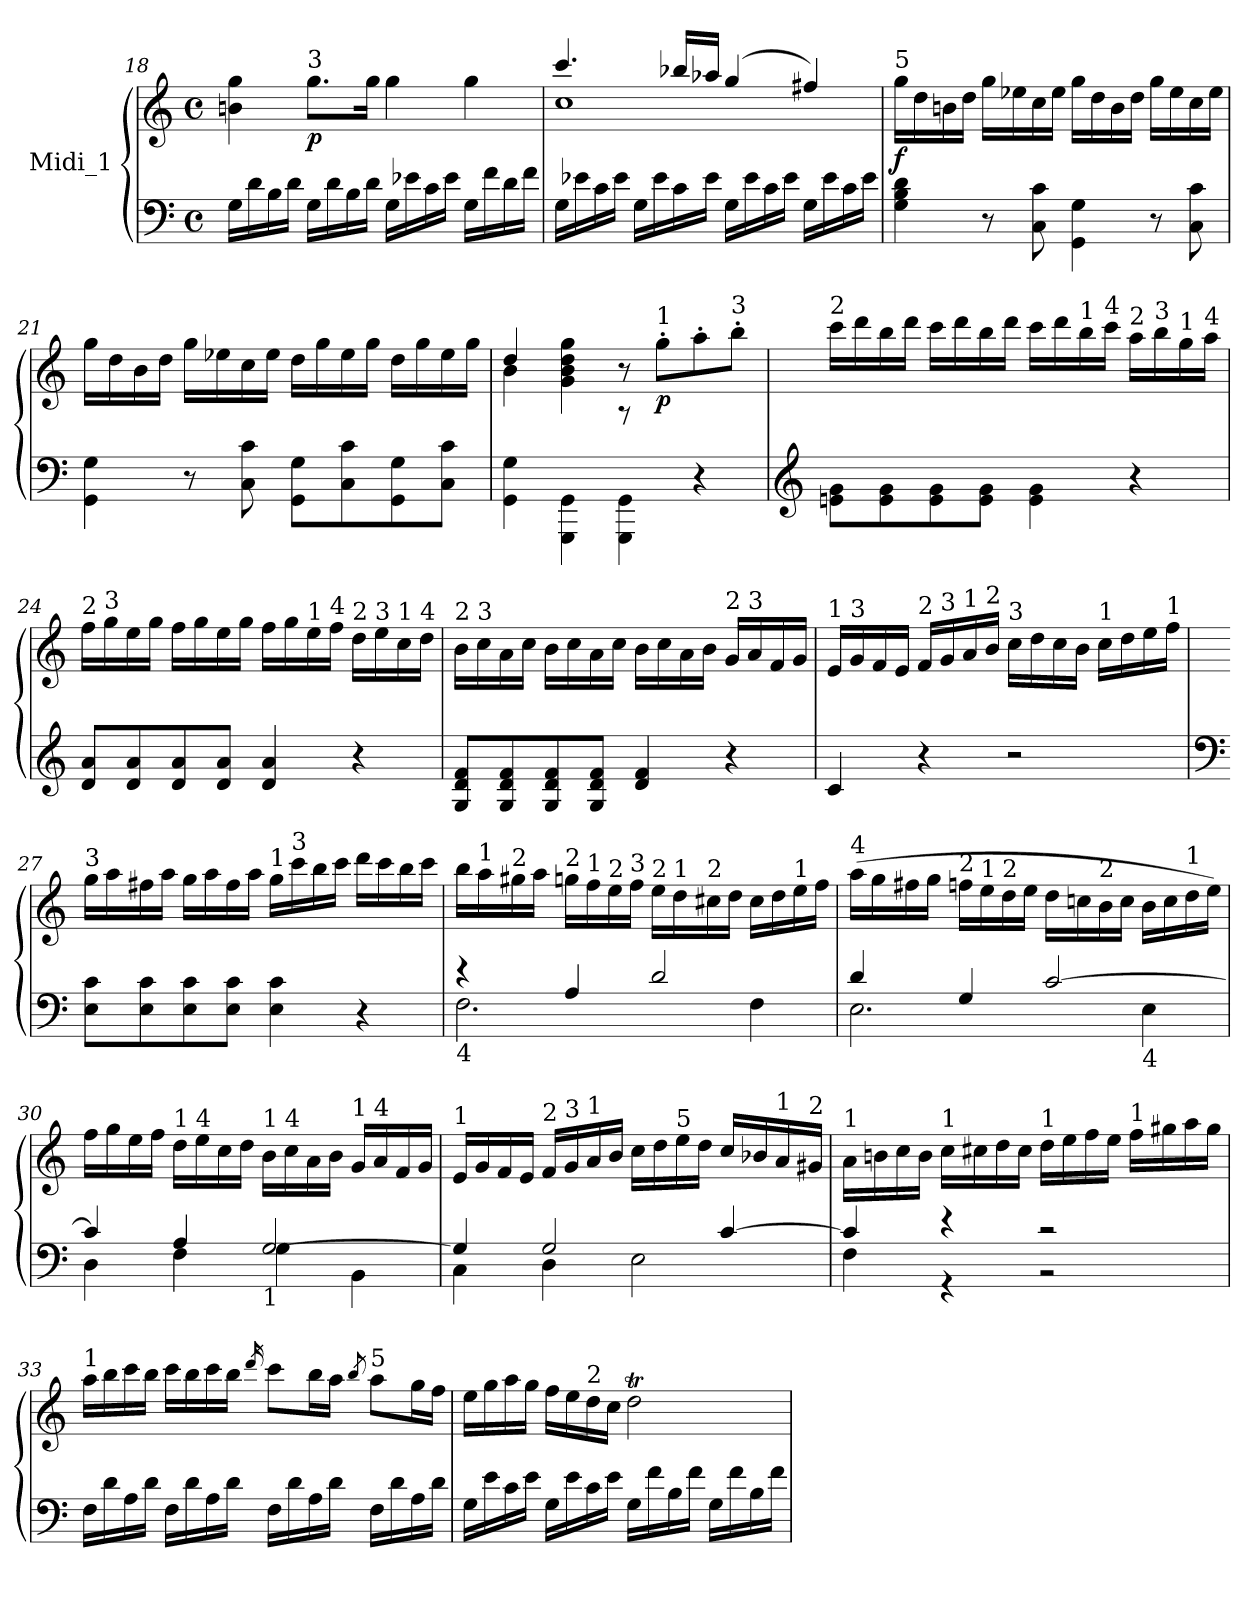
**kern	**kern	**dynam
*part1	*part1	*part1
*staff2	*staff1	*staff1/2
*I"Midi_1	*	*
*clefF4	*clefG2	*
*k[]	*k[]	*
*M4/4	*M4/4	*
*met(c)	*met(c)	*
=18	=18	=18
*^	*	*
2ryy	16G\LL	4bni\ 4gg\	.
.	16d\	.	.
.	16B\	.	.
.	16d\JJ	.	.
!	!	!LO:TX:a:t=3	!
!	!	!	!LO:DY:b
.	16G\LL	8.gg\L	p
.	16d\	.	.
.	16B\	.	.
.	16d\JJ	16gg\Jk	.
2ryy	16G\LL	4gg\	.
.	16e-X\	.	.
.	16c\	.	.
.	16e-\JJ	.	.
.	16G\LL	4gg\	.
.	16f\	.	.
.	16d\	.	.
.	16f\JJ	.	.
*v	*v	*	*
!!LO:PB:g=z
=19	=19	=19
*	*^	*
16G\LL	4.ccc/	1cc	.
16e-X\	.	.	.
16c\	.	.	.
16e-\JJ	.	.	.
16G\LL	.	.	.
16e-\	.	.	.
16c\	16bb-X/LL	.	.
16e-\JJ	16aa-X/JJ	.	.
16G\LL	(>4gg/	.	.
16e-\	.	.	.
16c\	.	.	.
16e-\JJ	.	.	.
16G\LL	4ff#X/)	.	.
16e-\	.	.	.
16c\	.	.	.
16e-\JJ	.	.	.
*	*v	*v	*
=20	=20	=20
*^	*	*
!	!	!LO:TX:a:t=5	!
!	!	!	!LO:DY:b
2ryy	4G\ 4B\ 4d\	16gg\LL	f
.	.	16dd\	.
.	.	16bni\	.
.	.	16dd\JJ	.
.	8r	16gg\LL	.
.	.	16ee-X\	.
.	8C\ 8c\	16cc\	.
.	.	16ee-\JJ	.
2ryy	4GG\ 4G\	16gg\LL	.
.	.	16dd\	.
.	.	16b\	.
.	.	16dd\JJ	.
.	8r	16gg\LL	.
.	.	16ee-\	.
.	8C\ 8c\	16cc\	.
.	.	16ee-\JJ	.
!!LO:LB:g=z
=21	=21	=21	=21
2ryy	4GG\ 4G\	16gg\LL	.
.	.	16dd\	.
.	.	16b\	.
.	.	16dd\JJ	.
.	8r	16gg\LL	.
.	.	16ee-X\	.
.	8C\ 8c\	16cc\	.
.	.	16ee-\JJ	.
2ryy	8GG\ 8G\L	16dd\LL	.
.	.	16gg\	.
.	8C\ 8c\	16ee-\	.
.	.	16gg\JJ	.
.	8GG\ 8G\	16dd\LL	.
.	.	16gg\	.
.	8C\ 8c\J	16ee-\	.
.	.	16gg\JJ	.
=22	=22	=22	=22
*	*	*^	*
4ryy	4GG\ 4G\	4dd/	4b\	.
4ryy	4GGG\ 4GG\	4g\ 4b\ 4dd\ 4gg\	2.ryy	.
8rb	4GGG\ 4GG\	8r	.	.
!	!	!LO:TX:a:t=1	!	!
!	!	!	!	!LO:DY:b
8ryy	.	8gg'\L	.	p
4ryy	4r	8aa'\	.	.
!	!	!LO:TX:a:t=3	!	!
.	.	8bb'\J	.	.
*	*	*v	*v	*
=23	=23	=23	=23
*clefG2	*	*	*
!	!	!LO:TX:a:t=2	!
2ryy	8eni\ 8g\L	16ccc\LL	.
.	.	16ddd\	.
.	8e\ 8g\	16bb\	.
.	.	16ddd\JJ	.
.	8e\ 8g\	16ccc\LL	.
.	.	16ddd\	.
.	8e\ 8g\J	16bb\	.
.	.	16ddd\JJ	.
2ryy	4e\ 4g\	16ccc\LL	.
.	.	16ddd\	.
!	!	!LO:TX:a:t=1	!
.	.	16bb\	.
!	!	!LO:TX:a:t=4	!
.	.	16ccc\JJ	.
!	!	!LO:TX:a:t=2	!
.	4r	16aa\LL	.
!	!	!LO:TX:a:t=3	!
.	.	16bb\	.
!	!	!LO:TX:a:t=1	!
.	.	16gg\	.
!	!	!LO:TX:a:t=4	!
.	.	16aa\JJ	.
*v	*v	*	*
!!LO:LB:g=z
=24	=24	=24
!	!LO:TX:a:t=2	!
8d/ 8a/L	16ff\LL	.
!	!LO:TX:a:t=3	!
.	16gg\	.
8d/ 8a/	16ee\	.
.	16gg\JJ	.
8d/ 8a/	16ff\LL	.
.	16gg\	.
8d/ 8a/J	16ee\	.
.	16gg\JJ	.
4d/ 4a/	16ff\LL	.
.	16gg\	.
!	!LO:TX:a:t=1	!
.	16ee\	.
!	!LO:TX:a:t=4	!
.	16ff\JJ	.
!	!LO:TX:a:t=2	!
4r	16dd\LL	.
!	!LO:TX:a:t=3	!
.	16ee\	.
!	!LO:TX:a:t=1	!
.	16cc\	.
!	!LO:TX:a:t=4	!
.	16dd\JJ	.
=25	=25	=25
!	!LO:TX:a:t=2	!
8G/ 8d/ 8f/L	16b\LL	.
!	!LO:TX:a:t=3	!
.	16cc\	.
8G/ 8d/ 8f/	16a\	.
.	16cc\JJ	.
8G/ 8d/ 8f/	16b\LL	.
.	16cc\	.
8G/ 8d/ 8f/J	16a\	.
.	16cc\JJ	.
4d/ 4f/	16b\LL	.
.	16cc\	.
.	16a\	.
.	16b\JJ	.
!	!LO:TX:a:t=2	!
4r	16g/LL	.
!	!LO:TX:a:t=3	!
.	16a/	.
.	16f/	.
.	16g/JJ	.
=26	=26	=26
!	!LO:TX:a:t=1	!
4c/	16e/LL	.
!	!LO:TX:a:t=3	!
.	16g/	.
.	16f/	.
.	16e/JJ	.
!	!LO:TX:a:t=2	!
4r	16f/LL	.
!	!LO:TX:a:t=3	!
.	16g/	.
!	!LO:TX:a:t=1	!
.	16a/	.
!	!LO:TX:a:t=2	!
.	16b/JJ	.
!	!LO:TX:a:t=3	!
2r	16cc\LL	.
.	16dd\	.
.	16cc\	.
.	16b\JJ	.
!	!LO:TX:a:t=1	!
.	16cc\LL	.
.	16dd\	.
.	16ee\	.
!	!LO:TX:a:t=1	!
.	16ff\JJ	.
!!LO:PB:g=z
=27	=27	=27
*clefF4	*	*
*^	*	*
!	!	!LO:TX:a:t=3	!
8E\ 8c\L	2ryy	16gg\LL	.
.	.	16aa\	.
8E\ 8c\	.	16ff#X\	.
.	.	16aa\JJ	.
8E\ 8c\	.	16gg\LL	.
.	.	16aa\	.
8E\ 8c\J	.	16ff#\	.
.	.	16aa\JJ	.
!	!	!LO:TX:a:t=1	!
4E\ 4c\	2ryy	16gg\LL	.
!	!	!LO:TX:a:t=3	!
.	.	16ccc\	.
.	.	16bb\	.
.	.	16ccc\JJ	.
4r	.	16ddd\LL	.
.	.	16ccc\	.
.	.	16bb\	.
.	.	16ccc\JJ	.
=28	=28	=28	=28
!LO:TX:b:t=4	!	!	!
4r	2.F\	16bb\LL	.
!	!	!LO:TX:a:t=1	!
.	.	16aa\	.
!	!	!LO:TX:a:t=2	!
.	.	16gg#X\	.
.	.	16aa\JJ	.
!	!	!LO:TX:a:t=2	!
4A/	.	16ggn\LL	.
!	!	!LO:TX:a:t=1	!
.	.	16ff\	.
!	!	!LO:TX:a:t=2	!
.	.	16ee\	.
!	!	!LO:TX:a:t=3	!
.	.	16ff\JJ	.
!	!	!LO:TX:a:t=2	!
2d/	.	16ee\LL	.
!	!	!LO:TX:a:t=1	!
.	.	16dd\	.
!	!	!LO:TX:a:t=2	!
.	.	16cc#X\	.
.	.	16dd\JJ	.
.	4F\	16cc#\LL	.
.	.	16dd\	.
!	!	!LO:TX:a:t=1	!
.	.	16ee\	.
.	.	16ff\JJ	.
!!LO:LB:g=z
=29	=29	=29	=29
!	!	!LO:TX:a:t=4	!
4d/	2.E\	(>16aa\LL	.
.	.	16gg\	.
.	.	16ff#X\	.
.	.	16gg\JJ	.
!	!	!LO:TX:a:t=2	!
4G/	.	16ffn\LL	.
!	!	!LO:TX:a:t=1	!
.	.	16ee\	.
!	!	!LO:TX:a:t=2	!
.	.	16dd\	.
.	.	16ee\JJ	.
[2c/	.	16dd\LL	.
.	.	16ccni\	.
!	!	!LO:TX:a:t=2	!
.	.	16b\	.
.	.	16cc\JJ	.
!	!LO:TX:b:t=4	!	!
.	4E\	16b\LL	.
.	.	16cc\	.
!	!	!LO:TX:a:t=1	!
.	.	16dd\	.
.	.	16ee\JJ)	.
=30	=30	=30	=30
4c/]	4D\	16ff\LL	.
.	.	16gg\	.
.	.	16ee\	.
.	.	16ff\JJ	.
!	!	!LO:TX:a:t=1	!
4A/	4F\	16dd\LL	.
!	!	!LO:TX:a:t=4	!
.	.	16ee\	.
.	.	16cc\	.
.	.	16dd\JJ	.
!	!	!LO:TX:a:t=1	!
!LO:TX:b:t=1	!	!	!
[2G/	4G\	16b\LL	.
!	!	!LO:TX:a:t=4	!
.	.	16cc\	.
.	.	16a\	.
.	.	16b\JJ	.
!	!	!LO:TX:a:t=1	!
.	4BB\	16g/LL	.
!	!	!LO:TX:a:t=4	!
.	.	16a/	.
.	.	16f/	.
.	.	16g/JJ	.
!!LO:LB:g=z
=31	=31	=31	=31
!	!	!LO:TX:a:t=1	!
4G/]	4C\	16e/LL	.
.	.	16g/	.
.	.	16f/	.
.	.	16e/JJ	.
!	!	!LO:TX:a:t=2	!
2G/	4D\	16f/LL	.
!	!	!LO:TX:a:t=3	!
.	.	16g/	.
!	!	!LO:TX:a:t=1	!
.	.	16a/	.
.	.	16b/JJ	.
.	2E\	16cc\LL	.
.	.	16dd\	.
!	!	!LO:TX:a:t=5	!
.	.	16ee\	.
.	.	16dd\JJ	.
[4c/	.	16cc/LL	.
.	.	16b-X/	.
!	!	!LO:TX:a:t=1	!
.	.	16a/	.
!	!	!LO:TX:a:t=2	!
.	.	16g#X/JJ	.
!!LO:LB:g=z
=32	=32	=32	=32
!	!	!LO:TX:a:t=1	!
4c/]	4F\	16a\LL	.
.	.	16bni\	.
.	.	16cc\	.
.	.	16b\JJ	.
!	!	!LO:TX:a:t=1	!
4r	4r	16cc\LL	.
.	.	16cc#X\	.
.	.	16dd\	.
.	.	16cc#\JJ	.
!	!	!LO:TX:a:t=1	!
2r	2r	16dd\LL	.
.	.	16ee\	.
.	.	16ff\	.
.	.	16ee\JJ	.
!	!	!LO:TX:a:t=1	!
.	.	16ff\LL	.
.	.	16gg#X\	.
.	.	16aa\	.
.	.	16gg#\JJ	.
=33	=33	=33	=33
!	!	!LO:TX:a:t=1	!
16F\LL	2ryy	16aa\LL	.
16d\	.	16bb\	.
16A\	.	16ccc\	.
16d\JJ	.	16bb\JJ	.
16F\LL	.	16ccc\LL	.
16d\	.	16bb\	.
16A\	.	16ccc\	.
16d\JJ	.	16bb\JJ	.
.	.	16qddd/	.
16F\LL	2ryy	8ccc\L	.
16d\	.	.	.
16A\	.	16bb\L	.
16d\JJ	.	16aa\JJ	.
.	.	8qbb/	.
!	!	!LO:TX:a:t=5	!
16F\LL	.	8aa\L	.
16d\	.	.	.
16A\	.	16gg\L	.
16d\JJ	.	16ff\JJ	.
!!LO:LB:g=z
=34	=34	=34	=34
2ryy	16G\LL	16ee\LL	.
.	16e\	16gg\	.
.	16c\	16aa\	.
.	16e\JJ	16gg\JJ	.
.	16G\LL	16ff\LL	.
.	16e\	16ee\	.
!	!	!LO:TX:a:t=2	!
.	16c\	16dd\	.
.	16e\JJ	16cc\JJ	.
2ryy	16G\LL	2ddT\	.
.	16f\	.	.
.	16B\	.	.
.	16f\JJ	.	.
.	16G\LL	.	.
.	16f\	.	.
.	16B\	.	.
.	16f\JJ	.	.
*v	*v	*	*
=	=	=
*-	*-	*-
